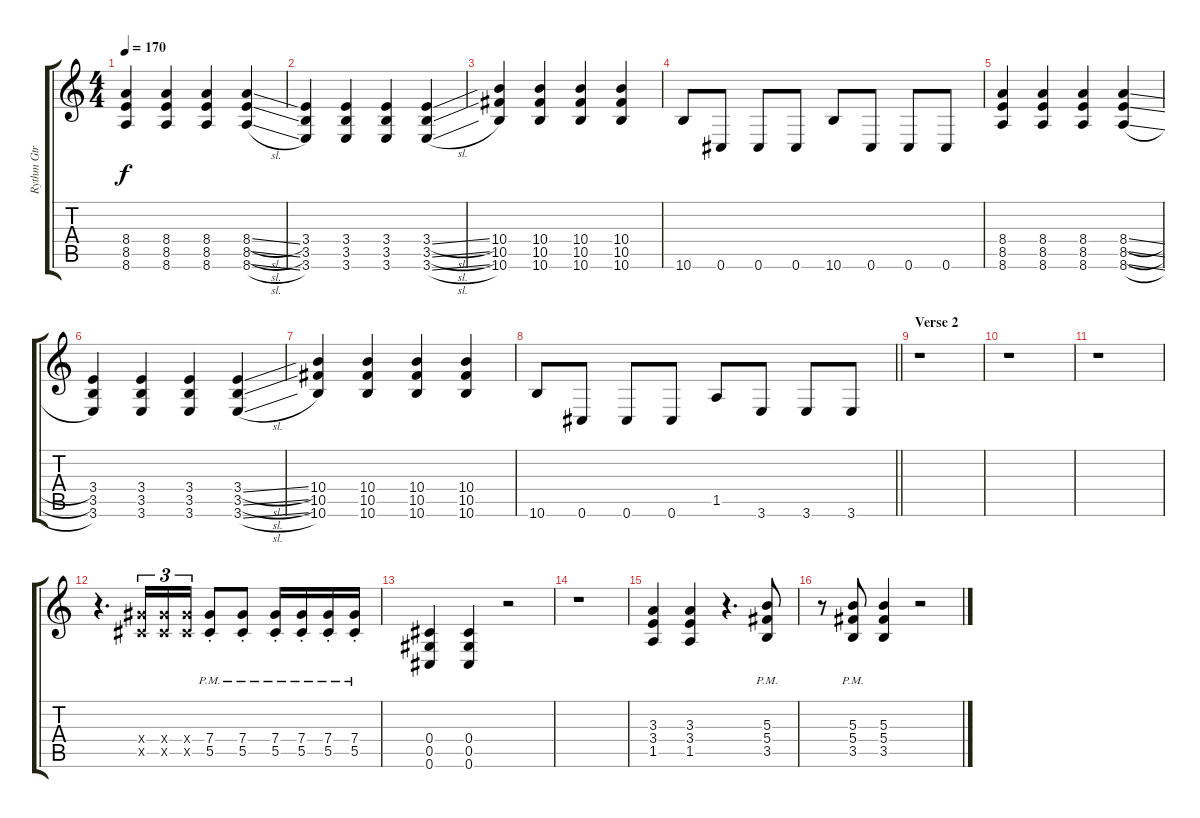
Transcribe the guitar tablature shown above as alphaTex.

\track ("Rythm Gtr L" "Rythm Gtr ") {instrument distortionguitar}
\staff {score tabs}
\tuning (Eb4 Bb3 Gb3 Db3 Ab2 Db2) {hide}
\ts (4 4)
\tempo 170
\clef g2
\ks c
(8.4 8.5 8.6).4{dy f} (8.4 8.5 8.6).4 (8.4 8.5 8.6).4 (8.4{sl} 8.5{sl} 8.6{sl}).4 |
(3.4 3.5 3.6).4 (3.4 3.5 3.6).4 (3.4 3.5 3.6).4 (3.4{sl} 3.5{sl} 3.6{sl}).4 |
(10.4 10.5 10.6).4 (10.4 10.5 10.6).4 (10.4 10.5 10.6).4 (10.4 10.5 10.6).4 |
10.6.8 0.6.8 0.6.8 0.6.8 10.6.8 0.6.8 0.6.8 0.6.8 |
(8.4 8.5 8.6).4 (8.4 8.5 8.6).4 (8.4 8.5 8.6).4 (8.4{sl} 8.5{sl} 8.6{sl}).4 |
(3.4 3.5 3.6).4 (3.4 3.5 3.6).4 (3.4 3.5 3.6).4 (3.4{sl} 3.5{sl} 3.6{sl}).4 |
(10.4 10.5 10.6).4 (10.4 10.5 10.6).4 (10.4 10.5 10.6).4 (10.4 10.5 10.6).4 |
\barLineRight lightlight
10.6.8 0.6.8 0.6.8 0.6.8 1.5.8 3.6.8 3.6.8 3.6.8 |
\section ("" "Verse 2")
r.1{volume 6} |
r.1 |
r.1 |
r.4{d} (7.4{x} 5.5{x}).16{tu (3 2)} (7.4{x} 5.5{x}).16{tu (3 2)} (7.4{x} 5.5{x}).16{tu (3 2)} (7.4{pm st} 5.5{pm st}).8 (7.4{pm st} 5.5{pm st}).8 (7.4{pm st} 5.5{pm st}).16 (7.4{pm st} 5.5{pm st}).16 (7.4{pm st} 5.5{pm st}).16 (7.4{pm st} 5.5{pm st}).16 |
(0.4 0.5 0.6).4{volume 13} (0.4 0.5 0.6).4 r.2 |
r.1 |
(3.3 3.4 1.5).4 (3.3 3.4 1.5).4 r.4{d} (5.3{pm} 5.4{pm} 3.5{pm}).8 |
r.8 (5.3{pm} 5.4{pm} 3.5{pm}).8 (5.3 5.4 3.5).4 r.2
